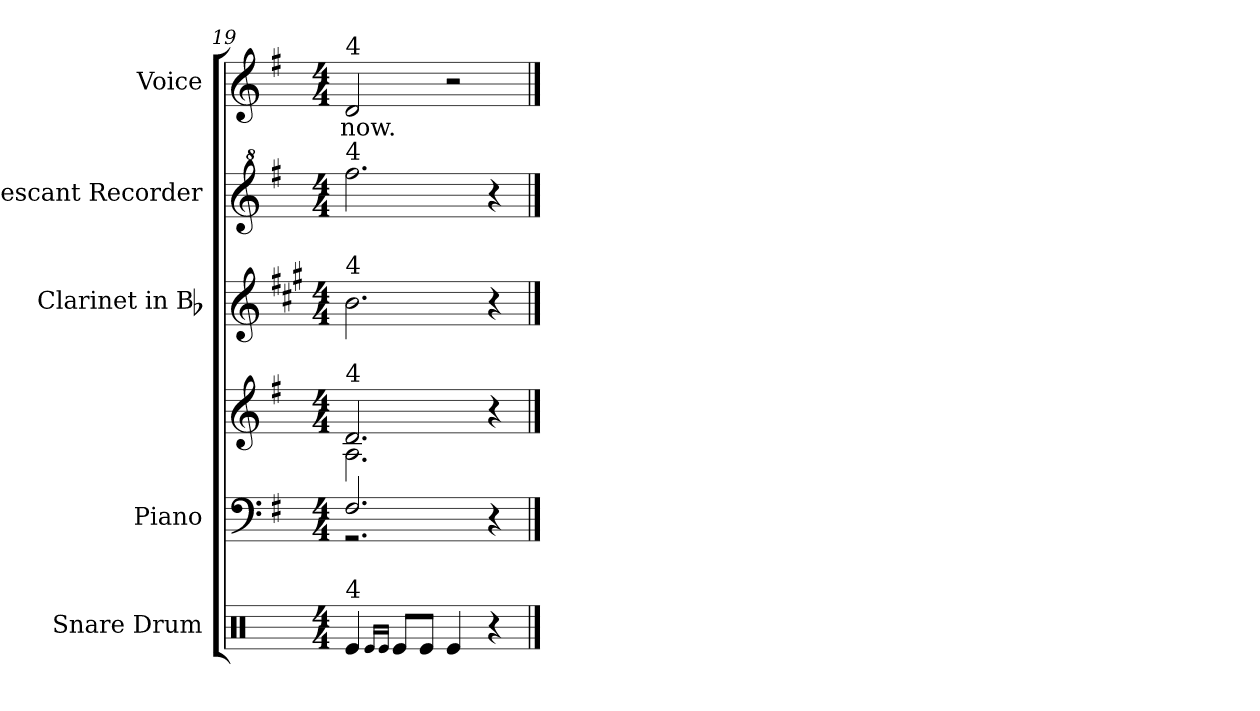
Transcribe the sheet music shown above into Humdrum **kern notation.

**kern	**kern	**kern	**kern	**kern	**kern	**text
*part5	*part4	*part4	*part3	*part2	*part1	*part1
*staff6	*staff5	*staff4	*staff3	*staff2	*staff1	*staff1
*I"Snare Drum	*I"Piano	*	*I"Clarinet in Bb	*I"Descant Recorder	*I"Voice	*
*I'S. D.	*I'Pno.	*	*I'Cl.	*I'D. Rec.	*I'Voice	*
*clefX	*clefF4	*clefG2	*clefG2	*clefG^2	*clefG2	*
*	*	*	*ITrd1c2	*ITrd-7c-12	*	*
*k[]	*k[f#]	*k[f#]	*k[f#]	*k[f#]	*k[f#]	*
*C:	*G:	*G:	*G:	*G:	*G:	*
*M4/4	*M4/4	*M4/4	*M4/4	*M4/4	*M4/4	*
=19	=19	=19	=19	=19	=19	=19
*	*^	*^	*	*	*	*
!	!	!	!	!	!	!	!LO:TX:a:t=4	!
!	!	!	!	!	!	!LO:TX:a:t=4	!	!
!	!	!	!	!	!LO:TX:a:t=4	!	!	!
!	!	!	!LO:TX:a:t=4	!	!	!	!	!
!LO:TX:a:t=4	!	!	!	!	!	!	!	!
!	!	!	!	!	!	!	!	!LO:LY:b:color=#000000
4Rei/	2.F#i/	2.r	2.di/	2.Ai\	2.ai\	2.ffff#i\	2di/	now.
16qRei/LL	.	.	.	.	.	.	.	.
16qRei/JJ	.	.	.	.	.	.	.	.
8Rei/L	.	.	.	.	.	.	.	.
8Rei/J	.	.	.	.	.	.	.	.
4Rei/	.	.	.	.	.	.	2r	.
4r	4r	4ryy	4ryy	4r	4r	4r	.	.
*	*v	*v	*	*	*	*	*	*
*	*	*v	*v	*	*	*	*
==	==	==	==	==	==	==
*-	*-	*-	*-	*-	*-	*-
